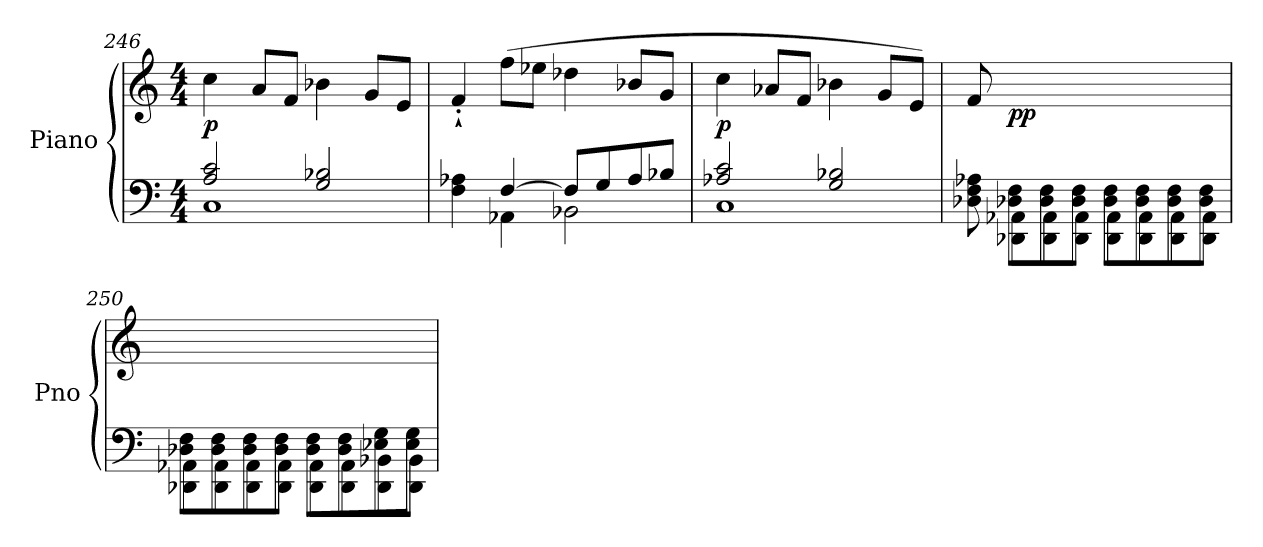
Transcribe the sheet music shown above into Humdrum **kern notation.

**kern	**kern	**dynam
*part1	*part1	*part1
*staff2	*staff1	*staff1/2
*I"Piano	*	*
*I'Pno	*	*
*clefF4	*clefG2	*
*k[]	*k[]	*
*M4/4	*M4/4	*
=246	=246	=246
*^	*	*
!	!	!	!LO:DY:b
2A/ 2c/	1C	4cc\	p
.	.	8a/L	.
.	.	8f/J	.
2G/ 2B-X/	.	4b-X\	.
.	.	8g/L	.
.	.	8e/J	.
!!LO:PB:g=z
=247	=247	=247	=247
4F\ 4A-X\	4ryy	4f'`/	.
!	!	!	!LO:DY:b
[4F/	4AA-X\	(8ff\L	other-dynamics
.	.	8ee-X\J	.
8F/L]	2BB-X\	4dd-X\	.
8G/	.	.	.
8A-/	.	8b-X/L	.
8B-X/J	.	8g/J	.
=248	=248	=248	=248
!	!	!	!LO:DY:b
2A-X/ 2c/	1C	4cc\	p
.	.	8a-X/L	.
.	.	8f/J	.
2G/ 2B-X/	.	4b-X\	.
.	.	8g/L	.
.	.	8e/J)	.
=249	=249	=249	=249
8ryy	8D-X\ 8F\ 8A-X\	8f/	.
!	!	!	!LO:DY:b
8D-X\ 8F\L	8DD-X\ 8AA-X\L	2..ryy	pp
8D-\ 8F\	8DD-\ 8AA-\	.	.
8D-\ 8F\J	8DD-\ 8AA-\J	.	.
8D-\ 8F\L	8DD-\ 8AA-\L	.	.
8D-\ 8F\	8DD-\ 8AA-\	.	.
8D-\ 8F\	8DD-\ 8AA-\	.	.
8D-\ 8F\J	8DD-\ 8AA-\J	.	.
=250	=250	=250	=250
8D-X\ 8F\L	8DD-X\ 8AA-X\L	1ryy	.
8D-\ 8F\	8DD-\ 8AA-\	.	.
8D-\ 8F\	8DD-\ 8AA-\	.	.
8D-\ 8F\J	8DD-\ 8AA-\J	.	.
8D-\ 8F\L	8DD-\ 8AA-\L	.	.
8D-\ 8F\	8DD-\ 8AA-\	.	.
8E-X\ 8G\	8DD-\ 8BB-X\	.	.
8E-\ 8G\J	8DD-\ 8BB-\J	.	.
*v	*v	*	*
=	=	=
*-	*-	*-
